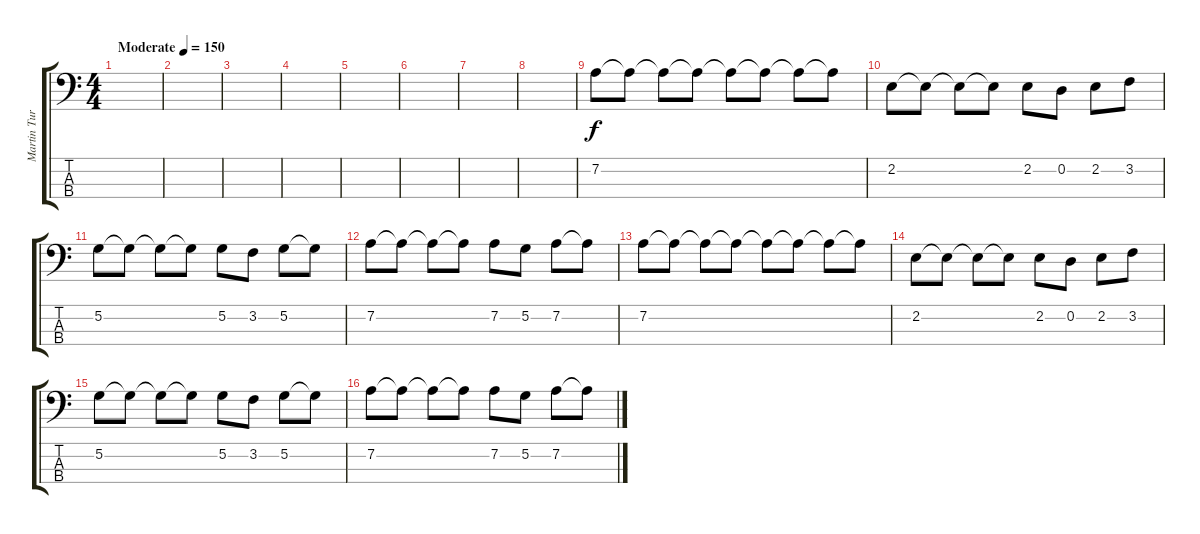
\track ("Martin Turner (bass)" "Martin Tur") {instrument electricbasspick}
\staff {score tabs}
\tuning (G2 D2 A1 E1) {hide}
\ts (4 4)
\tempo (150 "Moderate")
\clef f4
\ks c
|
|
|
|
|
|
|
|
7.2.8 7.2{t}.8 7.2{t}.8 7.2{t}.8 7.2{t}.8 7.2{t}.8 7.2{t}.8 7.2{t}.8 |
2.2.8 2.2{t}.8 2.2{t}.8 2.2{t}.8 2.2.8 0.2.8 2.2.8 3.2.8 |
5.2.8 5.2{t}.8 5.2{t}.8 5.2{t}.8 5.2.8 3.2.8 5.2.8 5.2{t}.8 |
7.2.8 7.2{t}.8 7.2{t}.8 7.2{t}.8 7.2.8 5.2.8 7.2.8 7.2{t}.8 |
7.2.8 7.2{t}.8 7.2{t}.8 7.2{t}.8 7.2{t}.8 7.2{t}.8 7.2{t}.8 7.2{t}.8 |
2.2.8 2.2{t}.8 2.2{t}.8 2.2{t}.8 2.2.8 0.2.8 2.2.8 3.2.8 |
5.2.8 5.2{t}.8 5.2{t}.8 5.2{t}.8 5.2.8 3.2.8 5.2.8 5.2{t}.8 |
7.2.8 7.2{t}.8 7.2{t}.8 7.2{t}.8 7.2.8 5.2.8 7.2.8 7.2{t}.8
